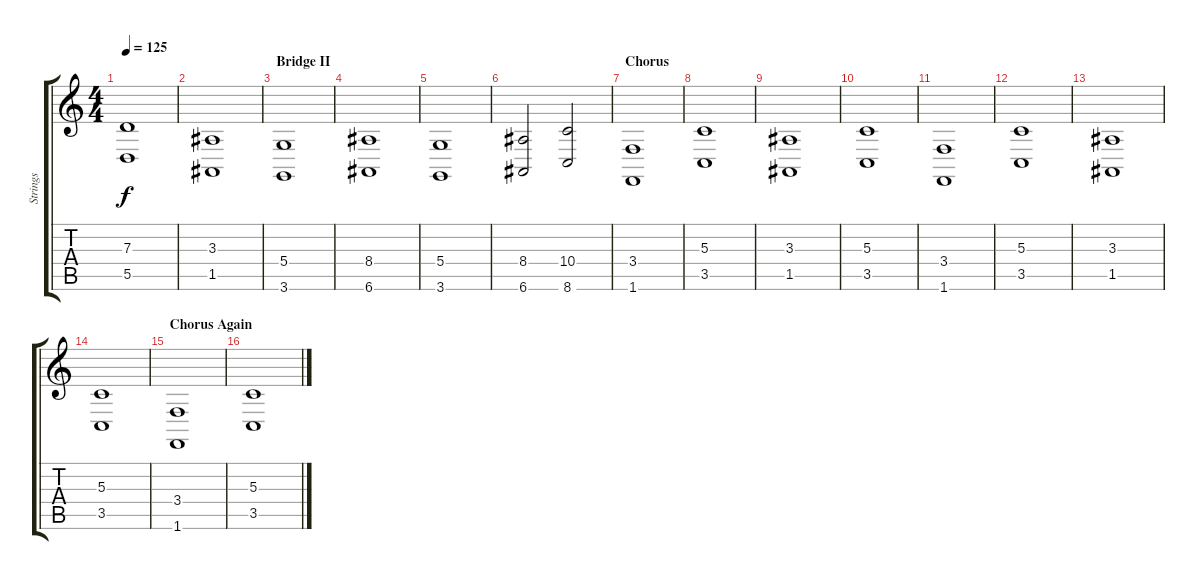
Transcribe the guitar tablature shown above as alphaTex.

\track ("Strings" "Strings") {instrument synthstrings1}
\staff {score tabs}
\tuning (E4 B3 G3 D3 A2 E2) {hide}
\ts (4 4)
\tempo 125
\clef g2
\ks c
(7.3 5.5).1{dy f} |
(3.3 1.5).1 |
\section ("" "Bridge II")
(5.4 3.6).1 |
(8.4 6.6).1 |
(5.4 3.6).1 |
(8.4 6.6).2 (10.4 8.6).2 |
\section ("" "Chorus")
(3.4 1.6).1 |
(5.3 3.5).1 |
(3.3 1.5).1 |
(5.3 3.5).1 |
(3.4 1.6).1 |
(5.3 3.5).1 |
(3.3 1.5).1 |
(5.3 3.5).1 |
\section ("" "Chorus Again")
(3.4 1.6).1 |
(5.3 3.5).1
